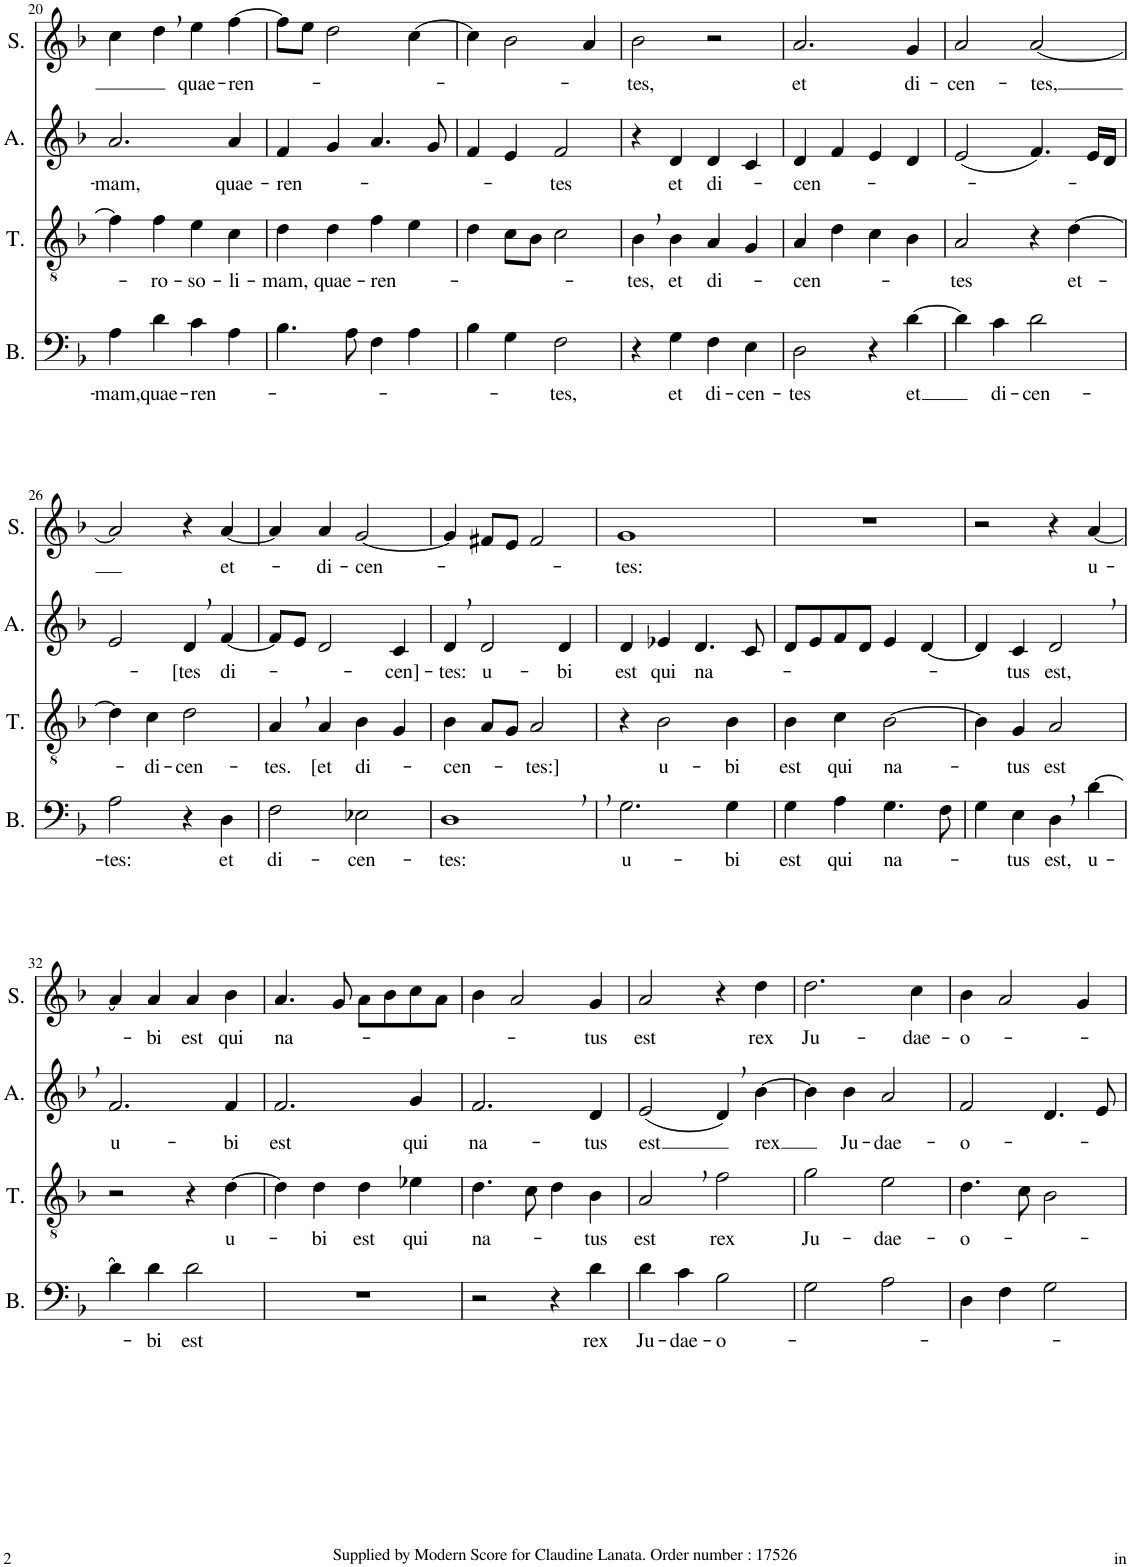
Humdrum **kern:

**kern	**text	**kern	**text	**kern	**text	**kern	**text
*part4	*part4	*part3	*part3	*part2	*part2	*part1	*part1
*staff4	*staff4	*staff3	*staff3	*staff2	*staff2	*staff1	*staff1
*I"Basse	*	*I"Ténor	*	*I"Alto	*	*I"Soprano	*
*I'B.	*	*I'T.	*	*I'A.	*	*I'S.	*
!!LO:PB:g=z
*clefF4	*	*clefGv2	*	*clefG2	*	*clefG2	*
*k[b-]	*	*k[b-]	*	*k[b-]	*	*k[b-]	*
*M2/2	*	*M2/2	*	*M2/2	*	*M2/2	*
*met(c|)	*	*met(c|)	*	*met(c|)	*	*met(c|)	*
=20	=20	=20	=20	=20	=20	=20	=20
!	!LO:LY:b	!	!	!	!LO:LY:b	!	!
4A\	-mam,	4f\]	.	2.a/	-mam,	4cc\	.
!	!LO:LY:b	!	!LO:LY:b	!	!	!	!
4d\	quae-	4f\	-ro-	.	.	4dd,\	.
!	!LO:LY:b	!	!LO:LY:b	!	!	!	!LO:LY:b
4c\	-ren-	4e\	-so-	.	.	4ee\	quae-
!	!	!	!LO:LY:b	!	!LO:LY:b	!	!LO:LY:b
4A\	.	4c\	-li-	4a/	quae-	[4ff\	-ren-
=21	=21	=21	=21	=21	=21	=21	=21
!	!	!	!LO:LY:b	!	!LO:LY:b	!	!
4.B-\	.	4d\	-mam,	4f/	-ren-	8ff\L]	.
.	.	.	.	.	.	8ee\J	.
!	!	!	!LO:LY:b	!	!	!	!
.	.	4d\	quae-	4g/	.	2dd\	.
8A\	.	.	.	.	.	.	.
!	!	!	!LO:LY:b	!	!	!	!
4F\	.	4f\	-ren-	4.a/	.	.	.
4A\	.	4e\	.	.	.	[4cc\	.
.	.	.	.	8g/	.	.	.
=22	=22	=22	=22	=22	=22	=22	=22
4B-\	.	4d\	.	4f/	.	4cc\]	.
4G\	.	8c\L	.	4e/	.	2b-\	.
.	.	8B-\J	.	.	.	.	.
!	!LO:LY:b	!	!	!	!LO:LY:b	!	!
2F\	-tes,	2c\	.	2f/	-tes	.	.
.	.	.	.	.	.	4a/	.
=23	=23	=23	=23	=23	=23	=23	=23
!	!	!	!LO:LY:b	!	!	!	!LO:LY:b
4r	.	4B-,\	-tes,	4r	.	2b-\	tes,
!	!LO:LY:b	!	!LO:LY:b	!	!LO:LY:b	!	!
4G\	et	4B-\	et	4d/	et	.	.
!	!LO:LY:b	!	!LO:LY:b	!	!LO:LY:b	!	!
4F\	di-	4A/	di-	4d/	di-	2r	.
!	!LO:LY:b	!	!	!	!	!	!
4E\	-cen-	4G/	.	4c/	.	.	.
=24	=24	=24	=24	=24	=24	=24	=24
!	!LO:LY:b	!	!LO:LY:b	!	!LO:LY:b	!	!LO:LY:b
2D\	-tes	4A/	-cen-	4d/	-cen-	2.a/	et
.	.	4d\	.	4f/	.	.	.
4r	.	4c\	.	4e/	.	.	.
!	!LO:LY:b	!	!	!	!	!	!LO:LY:b
[4d\	-et	4B-\	.	4d/	.	4g/	di-
=25	=25	=25	=25	=25	=25	=25	=25
!	!	!	!LO:LY:b	!	!	!	!LO:LY:b
4d\]	.	2A/	-tes	(2e/	.	2a/	-cen-
!	!LO:LY:b	!	!	!	!	!	!
4c\	di-	.	.	.	.	.	.
!	!LO:LY:b	!	!	!	!	!	!LO:LY:b
2d\	-cen-	4r	.	4.f/)	.	[2a/	-tes,
!	!	!	!LO:LY:b	!	!	!	!
.	.	[4d\	et-	.	.	.	.
.	.	.	.	16e/LL	.	.	.
.	.	.	.	16d/JJ	.	.	.
!!LO:LB:g=z
=26	=26	=26	=26	=26	=26	=26	=26
!	!LO:LY:b	!	!	!	!	!	!
2A\	-tes:	4d\]	.	2e/	.	2a/]	.
!	!	!	!LO:LY:b	!	!	!	!
.	.	4c\	-di-	.	.	.	.
!	!	!	!LO:LY:b	!	!LO:LY:b	!	!
4r	.	2d\	-cen-	4d,/	-[tes	4r	.
!	!LO:LY:b	!	!	!	!LO:LY:b	!	!LO:LY:b
4D\	et	.	.	[4f/	di-	[4a/	et-
=27	=27	=27	=27	=27	=27	=27	=27
!	!LO:LY:b	!	!LO:LY:b	!	!	!	!
2F\	di-	4A,/	-tes.	8f/L]	.	4a/]	.
.	.	.	.	8e/J	.	.	.
!	!	!	!LO:LY:b	!	!	!	!LO:LY:b
.	.	4A/	[et	2d/	.	4a/	-di-
!	!LO:LY:b	!	!LO:LY:b	!	!	!	!LO:LY:b
2E-X\	-cen-	4B-\	di-	.	.	[2g/	-cen-
!	!	!	!	!	!LO:LY:b	!	!
.	.	4G/	.	4c/	cen]-	.	.
=28	=28	=28	=28	=28	=28	=28	=28
!	!LO:LY:b	!	!LO:LY:b	!	!LO:LY:b	!	!
1D,	-tes:	4B-\	-cen-	4d,/	-tes:	4g/]	.
!	!	!	!	!	!LO:LY:b	!	!
.	.	8A/L	.	2d/	u-	8f#X/L	.
.	.	8G/J	.	.	.	8e/J	.
!	!	!	!LO:LY:b	!	!	!	!
.	.	2A/	-tes:]	.	.	2f#/	.
!	!	!	!	!	!LO:LY:b	!	!
.	.	.	.	4d/	-bi	.	.
=29	=29	=29	=29	=29	=29	=29	=29
!	!LO:LY:b	!	!	!	!LO:LY:b	!	!LO:LY:b
2.G\	u-	4r	.	4d/	est	1g	-tes:
!	!	!	!LO:LY:b	!	!LO:LY:b	!	!
.	.	2B-\	u-	4e-X/	qui	.	.
!	!	!	!	!	!LO:LY:b	!	!
.	.	.	.	4.d/	na-	.	.
!	!LO:LY:b	!	!LO:LY:b	!	!	!	!
4G\	-bi	4B-\	-bi	.	.	.	.
.	.	.	.	8c/	.	.	.
=30	=30	=30	=30	=30	=30	=30	=30
!	!LO:LY:b	!	!LO:LY:b	!	!	!	!
4G\	est	4B-\	est	8d/L	.	1r	.
.	.	.	.	8e/	.	.	.
!	!LO:LY:b	!	!LO:LY:b	!	!	!	!
4A\	qui	4c\	qui	8f/	.	.	.
.	.	.	.	8d/J	.	.	.
!	!LO:LY:b	!	!LO:LY:b	!	!	!	!
4.G\	na-	[2B-\	na-	4e/	.	.	.
.	.	.	.	[4d/	.	.	.
8F\	.	.	.	.	.	.	.
=31	=31	=31	=31	=31	=31	=31	=31
4G\	.	4B-\]	.	4d/]	.	2r	.
!	!LO:LY:b	!	!LO:LY:b	!	!LO:LY:b	!	!
4E\	-tus	4G/	-tus	4c/	-tus	.	.
!	!LO:LY:b	!	!LO:LY:b	!	!LO:LY:b	!	!
4D,\	est,	2A/	est	2d,/	est,	4r	.
!	!LO:LY:b	!	!	!	!	!	!LO:LY:b
[4d\	u-	.	.	.	.	[4a/	u-
!!LO:LB:g=z
=32	=32	=32	=32	=32	=32	=32	=32
!	!	!	!	!	!LO:LY:b	!	!
4d\]	.	2r	.	2.f/	u-	4a/]	.
!	!LO:LY:b	!	!	!	!	!	!LO:LY:b
4d\	-bi	.	.	.	.	4a/	-bi
!	!LO:LY:b	!	!	!	!	!	!LO:LY:b
2d\	est	4r	.	.	.	4a/	est
!	!	!	!LO:LY:b	!	!LO:LY:b	!	!LO:LY:b
.	.	[4d\	u-	4f/	-bi	4b-\	qui
=33	=33	=33	=33	=33	=33	=33	=33
!	!	!	!	!	!LO:LY:b	!	!LO:LY:b
1r	.	4d\]	.	2.f/	est	4.a/	na-
!	!	!	!LO:LY:b	!	!	!	!
.	.	4d\	-bi	.	.	.	.
.	.	.	.	.	.	8g/	.
!	!	!	!LO:LY:b	!	!	!	!
.	.	4d\	est	.	.	8a\L	.
.	.	.	.	.	.	8b-\	.
!	!	!	!LO:LY:b	!	!LO:LY:b	!	!
.	.	4e-X\	qui	4g/	qui	8cc\	.
.	.	.	.	.	.	8a\J	.
=34	=34	=34	=34	=34	=34	=34	=34
!	!	!	!LO:LY:b	!	!LO:LY:b	!	!
2r	.	4.d\	na-	2.f/	na-	4b-\	.
.	.	.	.	.	.	2a/	.
.	.	8c\	.	.	.	.	.
4r	.	4d\	.	.	.	.	.
!	!LO:LY:b	!	!LO:LY:b	!	!LO:LY:b	!	!LO:LY:b
4d\	rex	4B-\	-tus	4d/	-tus	4g/	-tus
=35	=35	=35	=35	=35	=35	=35	=35
!	!LO:LY:b	!	!LO:LY:b	!	!LO:LY:b	!	!LO:LY:b
4d\	Ju-	2A,/	est	(2e/	est	2a/	est
!	!LO:LY:b	!	!	!	!	!	!
4c\	-dae-	.	.	.	.	.	.
!	!LO:LY:b	!	!LO:LY:b	!	!	!	!
2B-\	-o-	2f\	rex	4d,/)	.	4r	.
!	!	!	!	!	!LO:LY:b	!	!LO:LY:b
.	.	.	.	[4b-\	rex	4dd\	rex
=36	=36	=36	=36	=36	=36	=36	=36
!	!	!	!LO:LY:b	!	!	!	!LO:LY:b
2G\	.	2g\	Ju-	4b-\]	.	2.dd\	Ju-
!	!	!	!	!	!LO:LY:b	!	!
.	.	.	.	4b-\	Ju-	.	.
!	!	!	!LO:LY:b	!	!LO:LY:b	!	!
2A\	.	2e\	-dae-	2a/	-dae-	.	.
!	!	!	!	!	!	!	!LO:LY:b
.	.	.	.	.	.	4cc\	-dae-
=37	=37	=37	=37	=37	=37	=37	=37
!	!	!	!LO:LY:b	!	!LO:LY:b	!	!LO:LY:b
4D\	.	4.d\	-o-	2f/	-o-	4b-\	-o-
4F\	.	.	.	.	.	2a/	.
.	.	8c\	.	.	.	.	.
2G\	.	2B-\	.	4.d/	.	.	.
.	.	.	.	.	.	4g/	.
.	.	.	.	8e/	.	.	.
=	=	=	=	=	=	=	=
*-	*-	*-	*-	*-	*-	*-	*-
